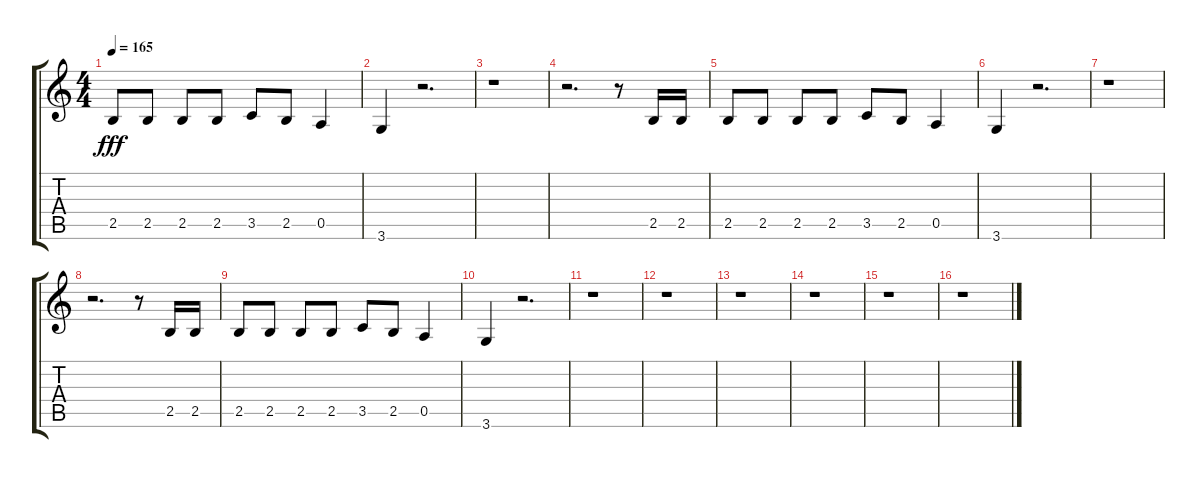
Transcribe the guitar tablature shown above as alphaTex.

\track "" {instrument electricguitarclean}
\staff {score tabs}
\tuning (E4 B3 G3 D3 A2 E2) {hide}
\ts (4 4)
\tempo 165
\clef g2
\ks c
2.5.8{dy fff} 2.5.8 2.5.8 2.5.8 3.5.8 2.5.8 0.5.4 |
3.6.4 r.2{d} |
r.1 |
r.2{d} r.8 2.5.16 2.5.16 |
2.5.8 2.5.8 2.5.8 2.5.8 3.5.8 2.5.8 0.5.4 |
3.6.4 r.2{d} |
r.1 |
r.2{d} r.8 2.5.16 2.5.16 |
2.5.8 2.5.8 2.5.8 2.5.8 3.5.8 2.5.8 0.5.4 |
3.6.4 r.2{d} |
r.1 |
r.1 |
r.1 |
r.1 |
r.1 |
r.1
